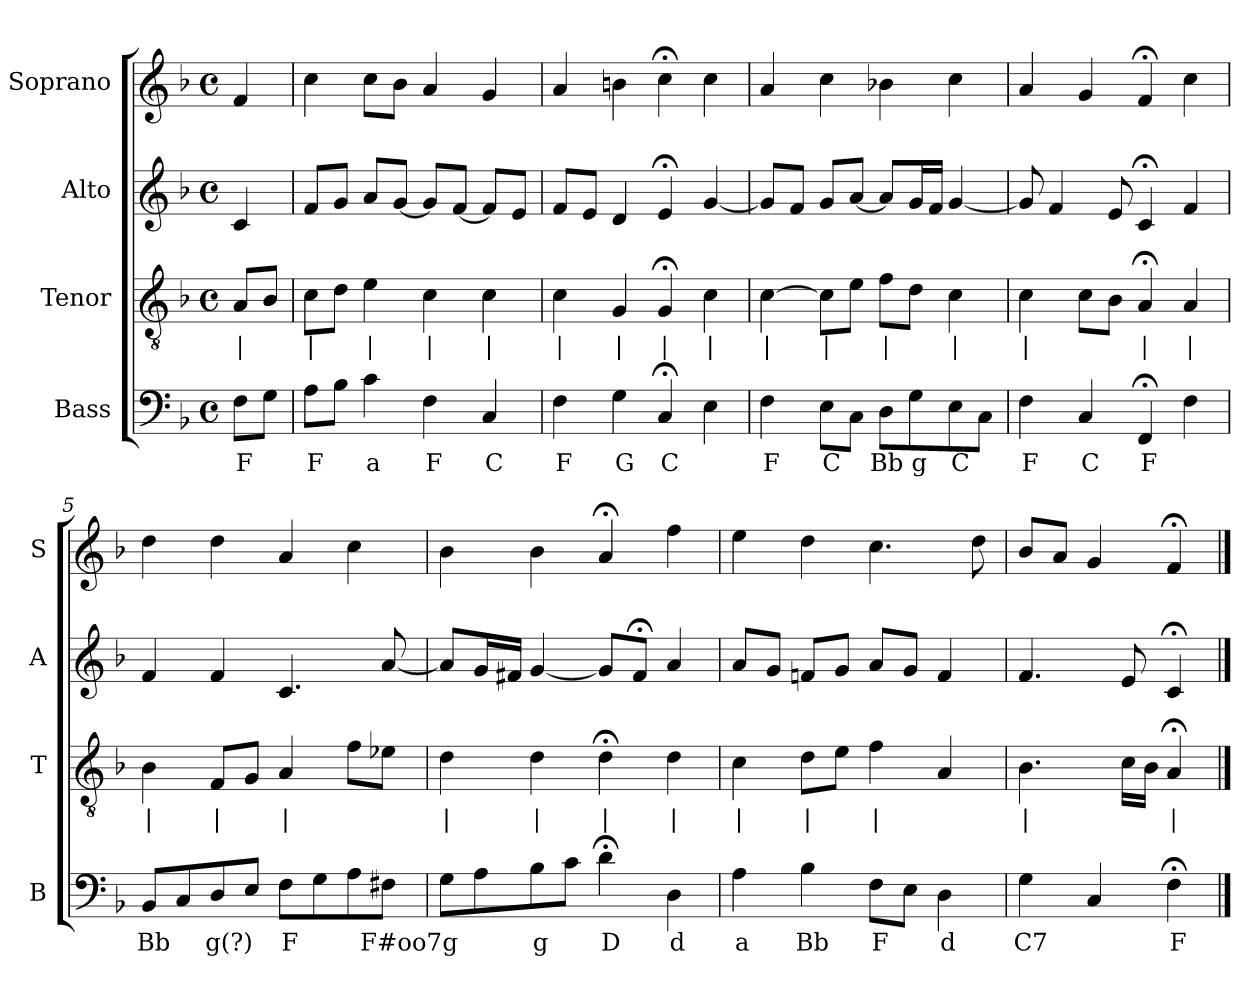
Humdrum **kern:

**kern	**text	**kern	**text	**kern	**kern
*part4	*part4	*part3	*part3	*part2	*part1
*staff4	*staff4	*staff3	*staff3	*staff2	*staff1
*I"Bass	*	*I"Tenor	*	*I"Alto	*I"Soprano
*I'B	*	*I'T	*	*I'A	*I'S
*clefF4	*	*clefGv2	*	*clefG2	*clefG2
*k[b-]	*	*k[b-]	*	*k[b-]	*k[b-]
*F:	*	*F:	*	*F:	*F:
*M4/4	*	*M4/4	*	*M4/4	*M4/4
*met(c)	*	*met(c)	*	*met(c)	*met(c)
*MM100	*	*MM100	*	*MM100	*MM100
=	=	=	=	=	=
8FL	F	8AL	|	4c	4f
8GJ	.	8B-J	.	.	.
=1	=1	=1	=1	=1	=1
8AL	F	8cL	|	8fL	4cc
8B-J	.	8dJ	.	8gJ	.
4c	a	4e	|	8aL	8ccL
.	.	.	.	[8gJ	8b-J
4F	F	4c	|	8gL]	4a
.	.	.	.	[8fJ	.
4C	C	4c	|	8fL]	4g
.	.	.	.	8eJ	.
=2	=2	=2	=2	=2	=2
4F	F	4c	|	8fL	4a
.	.	.	.	8eJ	.
4G	G	4G	|	4d	4bn
4C;<	C	4G;<	|	4e;<	4cc;<
4E	.	4c	|	[4g	4cc
=3	=3	=3	=3	=3	=3
4F	F	[4c	|	8gL]	4a
.	.	.	.	8fJ	.
8EL	C	8cL]	|	8gL	4cc
8CJ	.	8eJ	.	[8aJ	.
8DL	Bb	8fL	|	8aL]	4b-X
8G	g	8dJ	.	16gL	.
.	.	.	.	16fJJ	.
8E	C	4c	|	[4g	4cc
8CJ	.	.	.	.	.
=4	=4	=4	=4	=4	=4
4F	F	4c	|	8g]	4a
.	.	.	.	4f	.
4C	C	8cL	.	.	4g
.	.	8B-J	.	8e	.
4FF;<	F	4A;<	|	4c;<	4f;<
4F	.	4A	|	4f	4cc
=5	=5	=5	=5	=5	=5
8BB-L	Bb	4B-	|	4f	4dd
8C	.	.	.	.	.
8D	g(?)	8FL	|	4f	4dd
8EJ	.	8GJ	.	.	.
8FL	F	4A	|	4.c	4a
8G	.	.	.	.	.
8A	.	8fL	.	.	4cc
8F#XJ	F#oo7	8e-XJ	.	[8a	.
=6	=6	=6	=6	=6	=6
8GL	g	4d	|	8aL]	4b-
8A	.	.	.	16gL	.
.	.	.	.	16f#XJJ	.
8B-	g	4d	|	[4g	4b-
8cJ	.	.	.	.	.
4d;<	D	4d;<	|	8gL]	4a;<
.	.	.	.	8f#;<J	.
4D	d	4d	|	4a	4ff
=7	=7	=7	=7	=7	=7
4A	a	4c	|	8aL	4ee
.	.	.	.	8gJ	.
4B-	Bb	8dL	|	8fnL	4dd
.	.	8eJ	.	8gJ	.
8FL	F	4f	|	8aL	4.cc
8EJ	.	.	.	8gJ	.
4D	d	4A	.	4f	.
.	.	.	.	.	8dd
=8	=8	=8	=8	=8	=8
4G	C7	4.B-	|	4.f	8b-L
.	.	.	.	.	8aJ
4C	.	.	.	.	4g
.	.	16cLL	.	8e	.
.	.	16B-JJ	.	.	.
4F;<	F	4A;<	|	4c;<	4f;<
==	==	==	==	==	==
*-	*-	*-	*-	*-	*-
